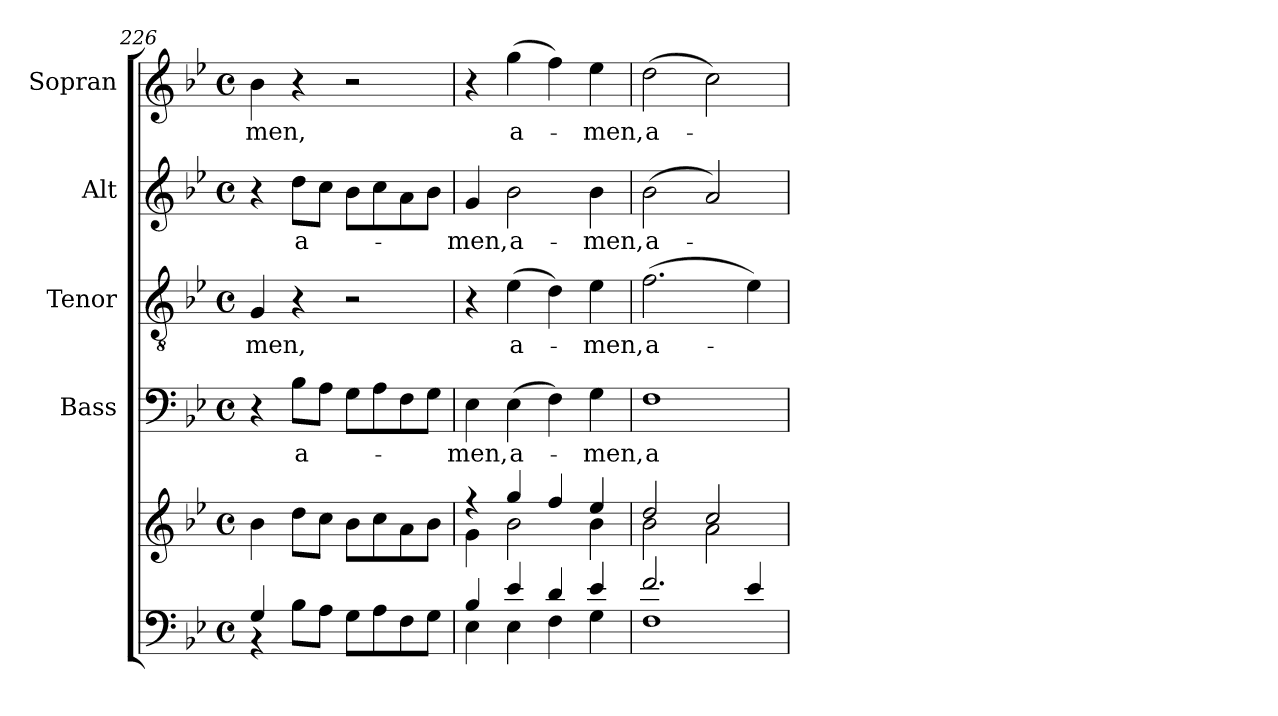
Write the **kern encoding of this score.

**kern	**kern	**kern	**text	**kern	**text	**kern	**text	**kern	**text
*part5	*part5	*part4	*part4	*part3	*part3	*part2	*part2	*part1	*part1
*staff6	*staff5	*staff4	*staff4	*staff3	*staff3	*staff2	*staff2	*staff1	*staff1
*	*	*I"Bass	*	*I"Tenor	*	*I"Alt	*	*I"Sopran	*
*	*	*I'B.	*	*I'T.	*	*I'A.	*	*I'S.	*
*clefF4	*clefG2	*clefF4	*	*clefGv2	*	*clefG2	*	*clefG2	*
*k[b-e-]	*k[b-e-]	*k[b-e-]	*	*k[b-e-]	*	*k[b-e-]	*	*k[b-e-]	*
*B-:	*B-:	*B-:	*	*B-:	*	*B-:	*	*B-:	*
*M4/4	*M4/4	*M4/4	*	*M4/4	*	*M4/4	*	*M4/4	*
*met(c)	*met(c)	*met(c)	*	*met(c)	*	*met(c)	*	*met(c)	*
=226	=226	=226	=226	=226	=226	=226	=226	=226	=226
*^	*	*	*	*	*	*	*	*	*
!	!	!	!	!	!	!LO:LY:b	!	!	!	!LO:LY:b
4G/	4rAA	4b-\	4r	.	4G/	-men,	4r	.	4b-\	-men,
!	!	!	!	!LO:LY:b	!	!	!	!LO:LY:b	!	!
2.ryy	8B-\L	8dd\L	8B-\L	a-	4r	.	8dd\L	a-	4r	.
.	8A\J	8cc\J	8A\J	.	.	.	8cc\J	.	.	.
.	8G\L	8b-\L	8G\L	.	2r	.	8b-\L	.	2r	.
.	8A\	8cc\	8A\	.	.	.	8cc\	.	.	.
.	8F\	8a\	8F\	.	.	.	8a\	.	.	.
.	8G\J	8b-\J	8G\J	.	.	.	8b-\J	.	.	.
!!LO:LB:g=z
=227	=227	=227	=227	=227	=227	=227	=227	=227	=227	=227
*	*	*^	*	*	*	*	*	*	*	*
!	!	!	!	!	!LO:LY:b	!	!	!	!LO:LY:b	!	!
4B-/	4E-\	4rff	4g\	4E-\	-men,	4r	.	4g/	-men,	4r	.
!	!	!	!	!	!LO:LY:b	!	!LO:LY:b	!	!LO:LY:b	!	!LO:LY:b
4e-/	4E-\	4gg/	2b-\	(>4E-\	a-	(>4e-\	a-	2b-\	a-	(>4gg\	a-
4d/	4F\	4ff/	.	4F\)	.	4d\)	.	.	.	4ff\)	.
!	!	!	!	!	!LO:LY:b	!	!LO:LY:b	!	!LO:LY:b	!	!LO:LY:b
4e-/	4G\	4ee-/	4b-\	4G\	-men,	4e-\	-men,	4b-\	-men,	4ee-\	-men,
=228	=228	=228	=228	=228	=228	=228	=228	=228	=228	=228	=228
!	!	!	!	!	!LO:LY:b	!	!LO:LY:b	!	!LO:LY:b	!	!LO:LY:b
2.f/	1F	2dd/	2b-\	1F	a-	(>2.f\	a-	(>2b-\	a-	(>2dd\	a-
.	.	2cc/	2a\	.	.	.	.	2a/)	.	2cc\)	.
4e-/	.	.	.	.	.	4e-\)	.	.	.	.	.
*v	*v	*	*	*	*	*	*	*	*	*	*
*	*v	*v	*	*	*	*	*	*	*	*
=	=	=	=	=	=	=	=	=	=
*-	*-	*-	*-	*-	*-	*-	*-	*-	*-
